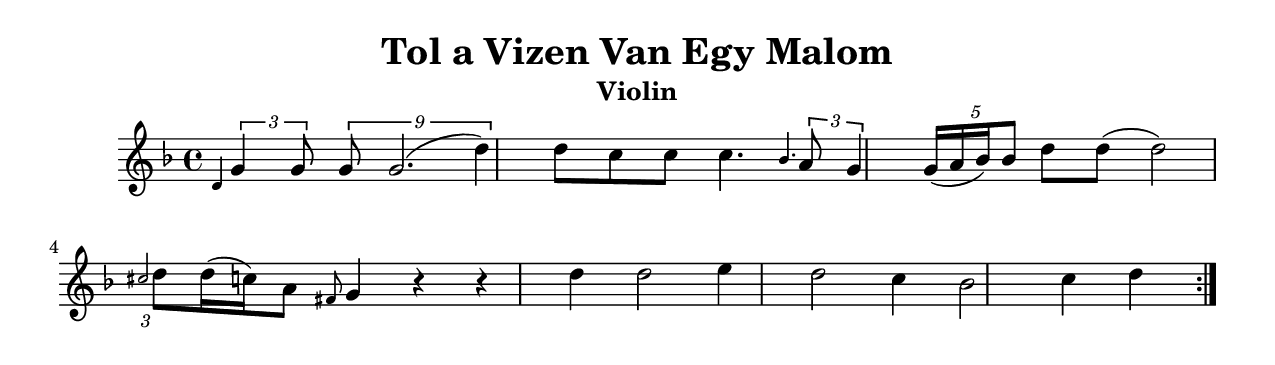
\version "2.18.0"
\language "english"


\paper{
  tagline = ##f
  print-all-headers = ##t
  #(set-paper-size "letter")
}
date = #(strftime "%d-%m-%Y" (localtime (current-time)))

%\markup{ \italic{ " Updated " \date  }  }

%\markup{ Got something to say? }

melody = \relative c' {
  \clef treble

  \key d \minor
  \time 4/4
  %\partial 16*3 a16 d f   %lead in notes

  \repeat volta 2{
    \grace  d \tuplet 3/2 {g4 g8}  \tuplet 9/7 { g8 g2.(d'4)}
    d8 c c c4. \grace bf \tuplet 3/2{a8 g4 }
    \tuplet 5/2{g16 (a bf)bf8} d8 d (d2)
    \tuplet 3/2{\grace cs d8} d16 (c) a8  \grace fs g4 r4 r4

    d'4 d2 e4 d2
    c4 bf2 c4 d
  }

  %\alternative { { }{ } }

}
%************************Lyrics Block****************
%\addlyrics{ Doe a deer }

harmonies = \chordmode {

}

\score {
  <<
    \new ChordNames {
      \set chordChanges = ##f
      \harmonies
    }
    \new Staff
    \melody
  >>
  \header{
    title= "Tol a Vizen Van Egy Malom"
instrument= "Violin"
instrument= "Violin"
    subtitle=""
instrument= "Violin"
instrument= "Violin"
    arranger= ""
  }
  \midi{\tempo 4 = 120}
  \layout{indent = 1.0\cm}
}
